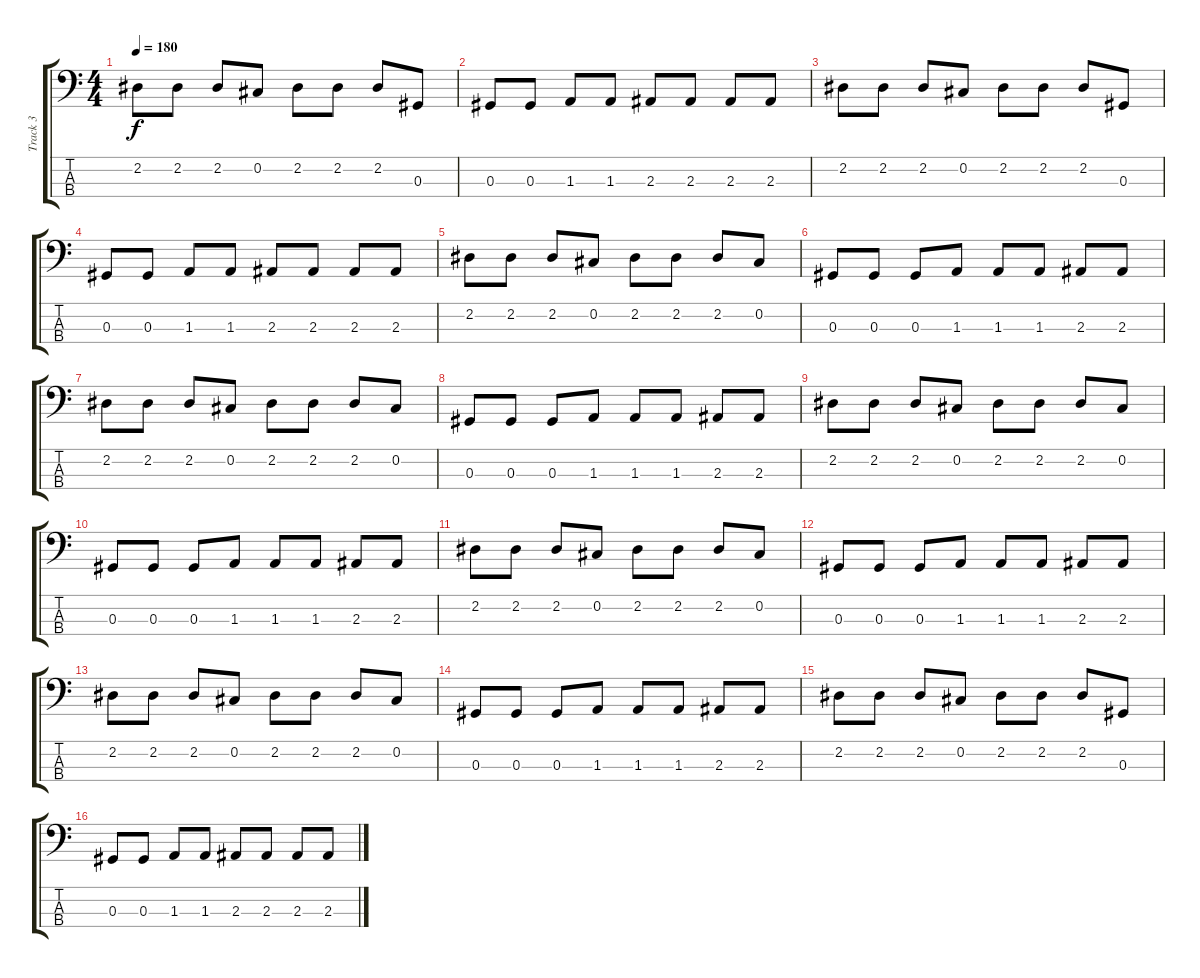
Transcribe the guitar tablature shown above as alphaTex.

\track ("Track 3" "Track 3") {instrument electricbasspick}
\staff {score tabs}
\tuning (Gb2 Db2 Ab1 Eb1) {hide}
\ts (4 4)
\tempo 180
\clef f4
\ks c
2.2.8{dy f} 2.2.8 2.2.8 0.2.8 2.2.8 2.2.8 2.2.8 0.3.8 |
0.3.8 0.3.8 1.3.8 1.3.8 2.3.8 2.3.8 2.3.8 2.3.8 |
2.2.8 2.2.8 2.2.8 0.2.8 2.2.8 2.2.8 2.2.8 0.3.8 |
0.3.8 0.3.8 1.3.8 1.3.8 2.3.8 2.3.8 2.3.8 2.3.8 |
2.2.8 2.2.8 2.2.8 0.2.8 2.2.8 2.2.8 2.2.8 0.2.8 |
0.3.8 0.3.8 0.3.8 1.3.8 1.3.8 1.3.8 2.3.8 2.3.8 |
2.2.8 2.2.8 2.2.8 0.2.8 2.2.8 2.2.8 2.2.8 0.2.8 |
0.3.8 0.3.8 0.3.8 1.3.8 1.3.8 1.3.8 2.3.8 2.3.8 |
2.2.8 2.2.8 2.2.8 0.2.8 2.2.8 2.2.8 2.2.8 0.2.8 |
0.3.8 0.3.8 0.3.8 1.3.8 1.3.8 1.3.8 2.3.8 2.3.8 |
2.2.8 2.2.8 2.2.8 0.2.8 2.2.8 2.2.8 2.2.8 0.2.8 |
0.3.8 0.3.8 0.3.8 1.3.8 1.3.8 1.3.8 2.3.8 2.3.8 |
2.2.8 2.2.8 2.2.8 0.2.8 2.2.8 2.2.8 2.2.8 0.2.8 |
0.3.8 0.3.8 0.3.8 1.3.8 1.3.8 1.3.8 2.3.8 2.3.8 |
2.2.8 2.2.8 2.2.8 0.2.8 2.2.8 2.2.8 2.2.8 0.3.8 |
0.3.8 0.3.8 1.3.8 1.3.8 2.3.8 2.3.8 2.3.8 2.3.8
